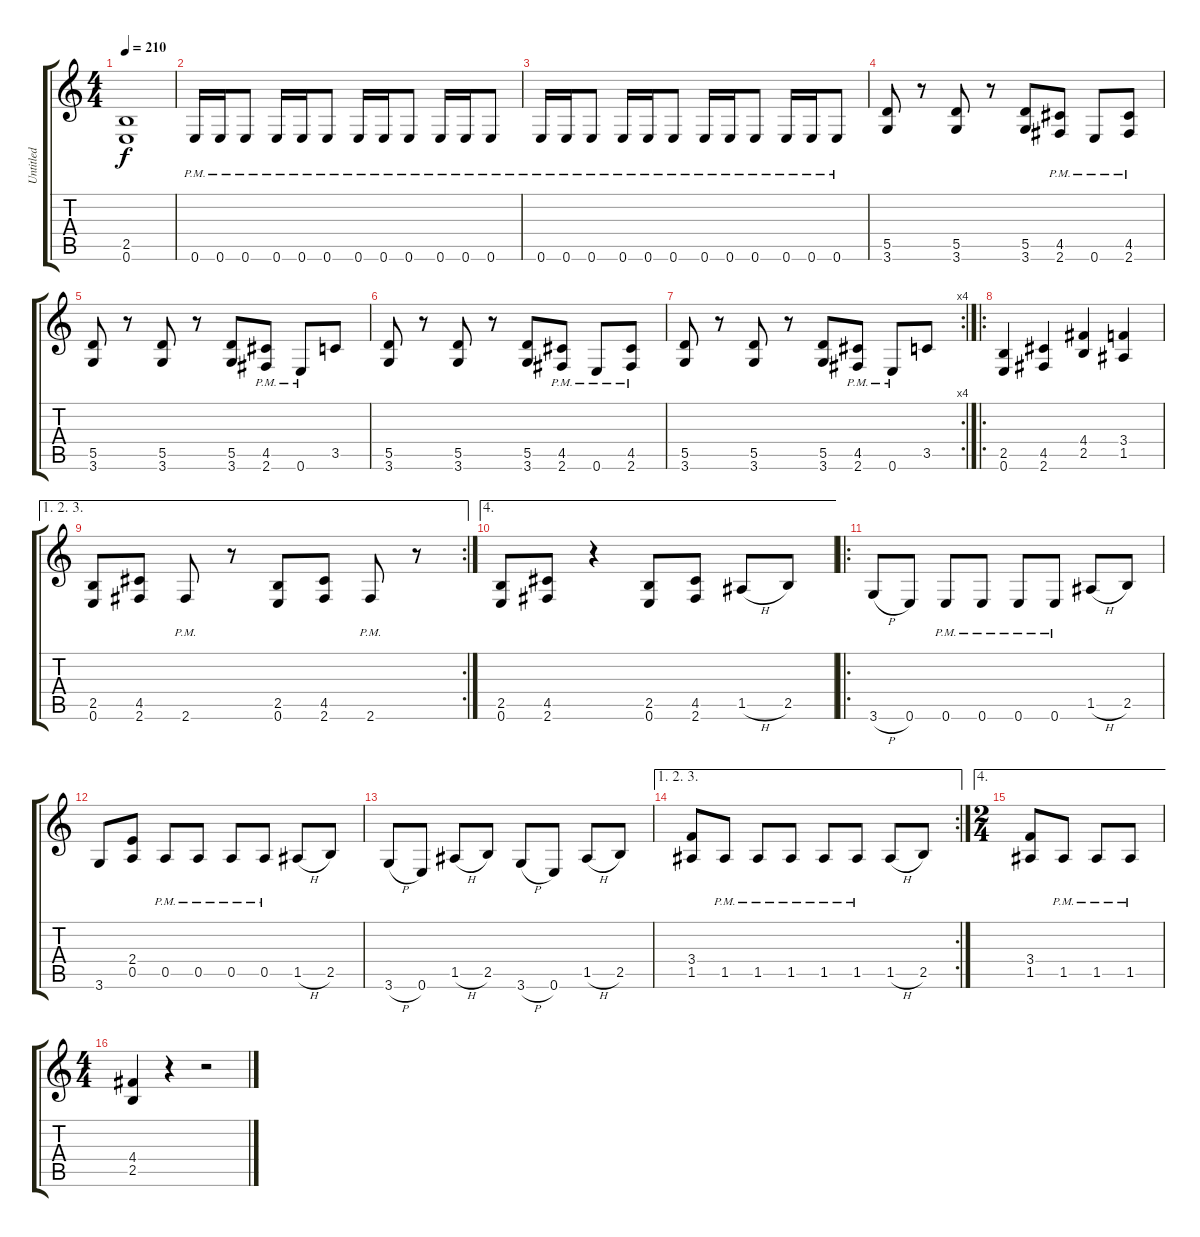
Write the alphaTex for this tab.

\track ("Untitled" "Untitled") {instrument distortionguitar}
\staff {score tabs}
\tuning (E4 B3 G3 D3 A2 E2) {hide}
\ts (4 4)
\tempo 210
\clef g2
\ks c
(2.5{t} 0.6{t}).1{dy f} |
0.6{pm}.16 0.6{pm}.16 0.6{pm}.8 0.6{pm}.16 0.6{pm}.16 0.6{pm}.8 0.6{pm}.16 0.6{pm}.16 0.6{pm}.8 0.6{pm}.16 0.6{pm}.16 0.6{pm}.8 |
0.6{pm}.16 0.6{pm}.16 0.6{pm}.8 0.6{pm}.16 0.6{pm}.16 0.6{pm}.8 0.6{pm}.16 0.6{pm}.16 0.6{pm}.8 0.6{pm}.16 0.6{pm}.16 0.6{pm}.8 |
(5.5 3.6).8 r.8 (5.5 3.6).8 r.8 (5.5 3.6).8 (4.5{pm} 2.6{pm}).8 0.6{pm}.8 (4.5{pm} 2.6{pm}).8 |
(5.5 3.6).8 r.8 (5.5 3.6).8 r.8 (5.5 3.6).8 (4.5{pm} 2.6{pm}).8 0.6{pm}.8 3.5.8 |
(5.5 3.6).8 r.8 (5.5 3.6).8 r.8 (5.5 3.6).8 (4.5{pm} 2.6{pm}).8 0.6{pm}.8 (4.5{pm} 2.6{pm}).8 |
\rc 4
(5.5 3.6).8 r.8 (5.5 3.6).8 r.8 (5.5 3.6).8 (4.5{pm} 2.6{pm}).8 0.6{pm}.8 3.5.8 |
\ro
(2.5 0.6).4 (4.5 2.6).4 (4.4 2.5).4 (3.4 1.5).4 |
\ae (1 2 3)
\rc 2
(2.5 0.6).8 (4.5 2.6).8 2.6{pm}.8 r.8 (2.5 0.6).8 (4.5 2.6).8 2.6{pm}.8 r.8 |
\ae 4
(2.5 0.6).8 (4.5 2.6).8 r.4 (2.5 0.6).8 (4.5 2.6).8 1.5{h}.8 2.5.8 |
\ro
3.6{h}.8 0.6.8 0.6{pm}.8 0.6{pm}.8 0.6{pm}.8 0.6{pm}.8 1.5{h}.8 2.5.8 |
3.6.8 (2.4 0.5).8 0.5{pm}.8 0.5{pm}.8 0.5{pm}.8 0.5{pm}.8 1.5{h}.8 2.5.8 |
3.6{h}.8 0.6.8 1.5{h}.8 2.5.8 3.6{h}.8 0.6.8 1.5{h}.8 2.5.8 |
\ae (1 2 3)
\rc 2
(3.4 1.5).8 1.5{pm}.8 1.5{pm}.8 1.5{pm}.8 1.5{pm}.8 1.5{pm}.8 1.5{h}.8 2.5.8 |
\ae 4
\ts (2 4)
(3.4 1.5).8 1.5{pm}.8 1.5{pm}.8 1.5{pm}.8 |
\ts (4 4)
(4.4 2.5).4 r.4 r.2
